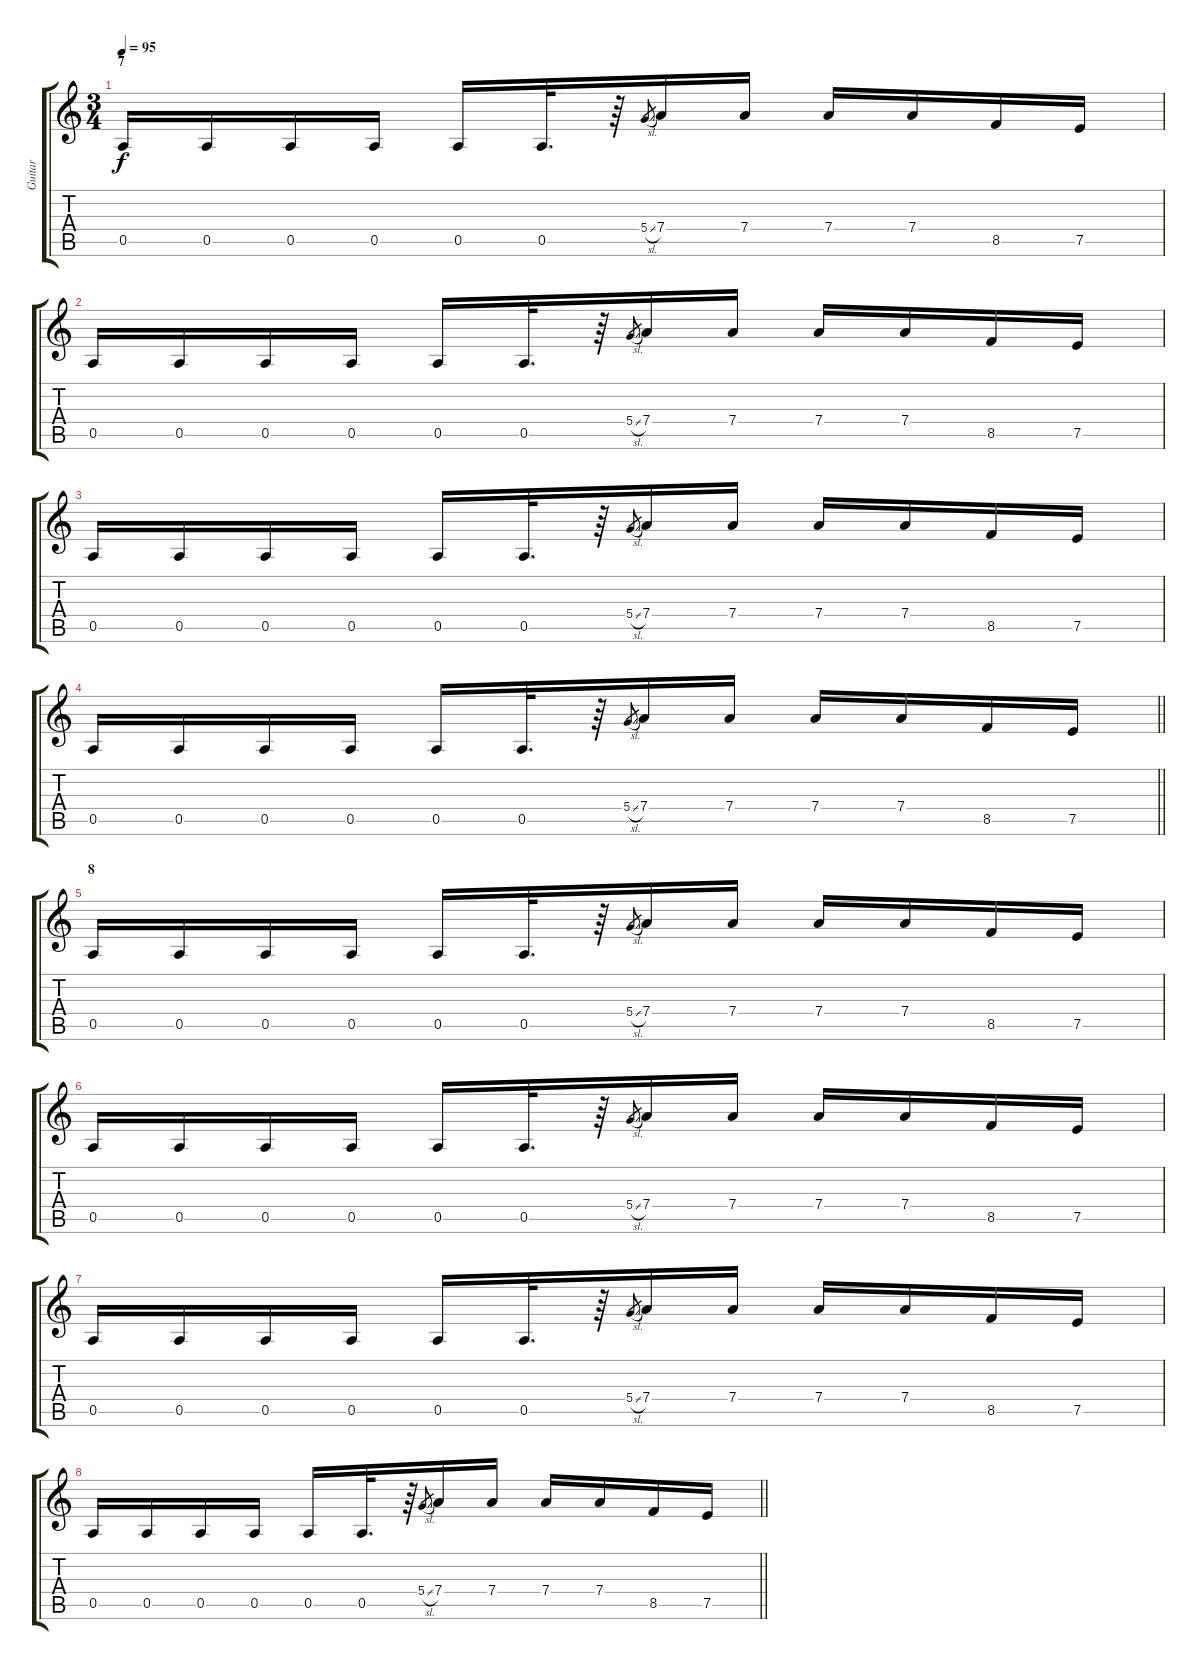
\track ("Guitar" "Guitar") {instrument distortionguitar}
\staff {score tabs}
\tuning (E4 B3 G3 D3 A2 E2) {hide}
\ts (3 4)
\section ("" "7")
\tempo 95
\clef g2
\ks c
0.5.16{dy f} 0.5.16 0.5.16 0.5.16 0.5.16 0.5.32{d} r.64 5.4{sl}.8{gr} 7.4.16 7.4.16 7.4.16 7.4.16 8.5.16 7.5.16 |
0.5.16 0.5.16 0.5.16 0.5.16 0.5.16 0.5.32{d} r.64 5.4{sl}.8{gr} 7.4.16 7.4.16 7.4.16 7.4.16 8.5.16 7.5.16 |
0.5.16 0.5.16 0.5.16 0.5.16 0.5.16 0.5.32{d} r.64 5.4{sl}.8{gr} 7.4.16 7.4.16 7.4.16 7.4.16 8.5.16 7.5.16 |
\barLineRight lightlight
0.5.16 0.5.16 0.5.16 0.5.16 0.5.16 0.5.32{d} r.64 5.4{sl}.8{gr} 7.4.16 7.4.16 7.4.16 7.4.16 8.5.16 7.5.16 |
\section ("" "8")
0.5.16 0.5.16 0.5.16 0.5.16 0.5.16 0.5.32{d} r.64 5.4{sl}.8{gr} 7.4.16 7.4.16 7.4.16 7.4.16 8.5.16 7.5.16 |
0.5.16 0.5.16 0.5.16 0.5.16 0.5.16 0.5.32{d} r.64 5.4{sl}.8{gr} 7.4.16 7.4.16 7.4.16 7.4.16 8.5.16 7.5.16 |
0.5.16 0.5.16 0.5.16 0.5.16 0.5.16 0.5.32{d} r.64 5.4{sl}.8{gr} 7.4.16 7.4.16 7.4.16 7.4.16 8.5.16 7.5.16 |
\barLineRight lightlight
0.5.16 0.5.16 0.5.16 0.5.16 0.5.16 0.5.32{d} r.64 5.4{sl}.8{gr} 7.4.16 7.4.16 7.4.16 7.4.16 8.5.16 7.5.16
